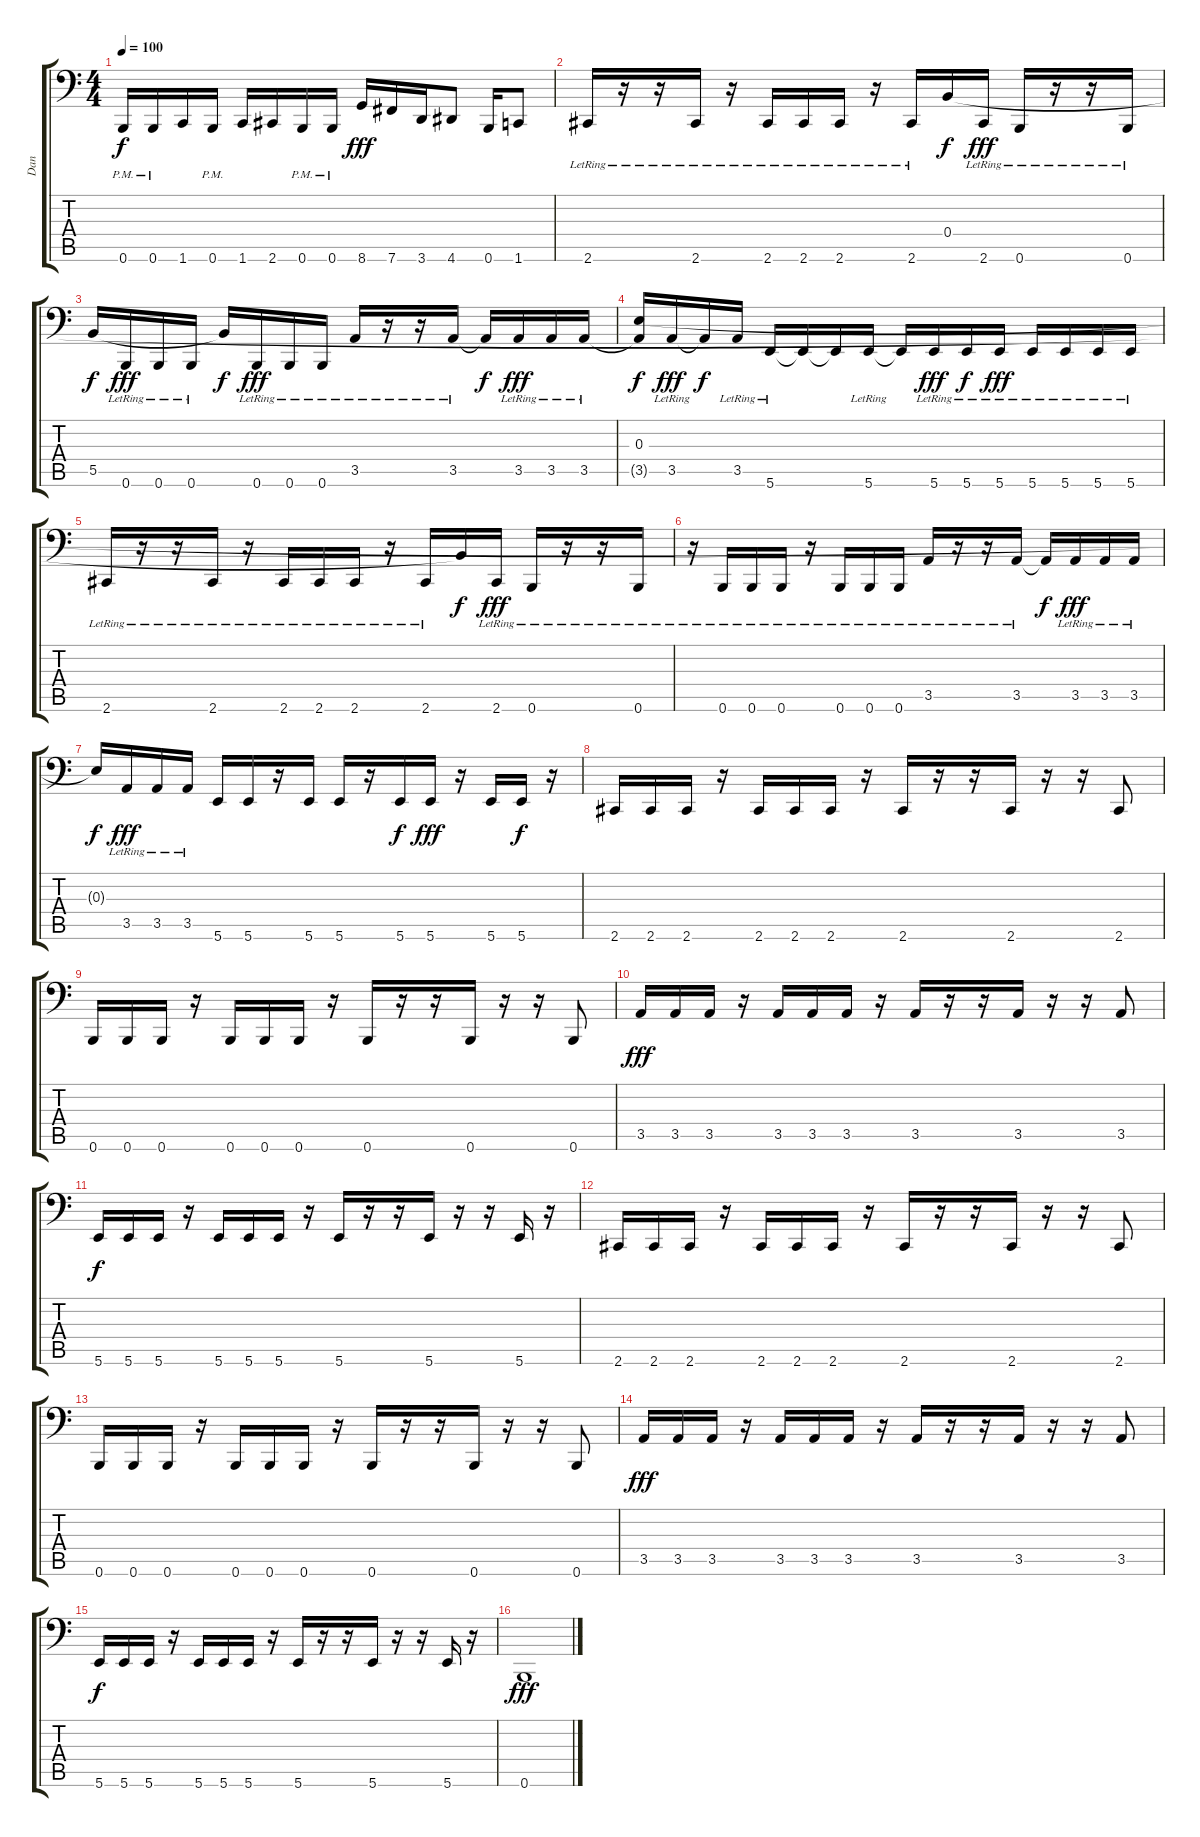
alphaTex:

\track ("Dan" "Dan") {instrument slapbass1}
\staff {score tabs}
\tuning (Db3 Ab2 E2 B1 Gb1 B0) {hide}
\ts (4 4)
\tempo 100
\clef f4
\ks c
0.6{pm}.16{dy f} 0.6{pm}.16 1.6.16 0.6{pm}.16 1.6.16 2.6.16 0.6{pm}.16 0.6{pm}.16 8.6.16{dy fff} 7.6.16 3.6.16 4.6.8 0.6.16 1.6.8 |
2.6{lr}.16 r.16 r.16 2.6{lr}.16 r.16 2.6{lr}.16 2.6{lr}.16 2.6{lr}.16 r.16 2.6{lr}.16 0.4.16{dy f} 2.6{lr}.16{dy fff} 0.6{lr}.16 r.16 r.16 0.6{lr}.16 |
5.5.16{dy f} 0.6{lr}.16{dy fff} 0.6{lr}.16 0.6{lr}.16 5.5{t}.16{dy f} 0.6{lr}.16{dy fff} 0.6{lr}.16 0.6{lr}.16 3.5{lr}.16 r.16 r.16 3.5{lr}.16 3.5{t}.16{dy f} 3.5{lr}.16{dy fff} 3.5{lr}.16 3.5{lr}.16 |
(0.3 3.5{t}).16{dy f} 3.5{lr}.16{dy fff} 3.5{t}.16{dy f} 3.5{lr}.16 5.6{lr}.16 5.6{t}.16 5.6{t}.16 5.6{lr}.16 5.6{t}.16 5.6{lr}.16{dy fff} 5.6{lr}.16{dy f} 5.6{lr}.16{dy fff} 5.6{lr}.16 5.6{lr}.16 5.6{lr}.16 5.6{lr}.16 |
2.6{lr}.16 r.16 r.16 2.6{lr}.16 r.16 2.6{lr}.16 2.6{lr}.16 2.6{lr}.16 r.16 2.6{lr}.16 0.4{t}.16{dy f} 2.6{lr}.16{dy fff} 0.6{lr}.16 r.16 r.16 0.6{lr}.16 |
r.16 0.6{lr}.16 0.6{lr}.16 0.6{lr}.16 r.16 0.6{lr}.16 0.6{lr}.16 0.6{lr}.16 3.5{lr}.16 r.16 r.16 3.5{lr}.16 3.5{t}.16{dy f} 3.5{lr}.16{dy fff} 3.5{lr}.16 3.5{lr}.16 |
0.3{t}.16{dy f} 3.5{lr}.16{dy fff} 3.5{lr}.16 3.5{lr}.16 5.6.16 5.6.16 r.16 5.6.16 5.6.16 r.16 5.6.16{dy f} 5.6.16{dy fff} r.16 5.6.16 5.6.16{dy f} r.16 |
2.6.16 2.6.16 2.6.16 r.16 2.6.16 2.6.16 2.6.16 r.16 2.6.16 r.16 r.16 2.6.16 r.16 r.16 2.6.8 |
0.6.16 0.6.16 0.6.16 r.16 0.6.16 0.6.16 0.6.16 r.16 0.6.16 r.16 r.16 0.6.16 r.16 r.16 0.6.8 |
3.5.16{dy fff} 3.5.16 3.5.16 r.16 3.5.16 3.5.16 3.5.16 r.16 3.5.16 r.16 r.16 3.5.16 r.16 r.16 3.5.8 |
5.6.16{dy f} 5.6.16 5.6.16 r.16 5.6.16 5.6.16 5.6.16 r.16 5.6.16 r.16 r.16 5.6.16 r.16 r.16 5.6.16 r.16 |
2.6.16 2.6.16 2.6.16 r.16 2.6.16 2.6.16 2.6.16 r.16 2.6.16 r.16 r.16 2.6.16 r.16 r.16 2.6.8 |
0.6.16 0.6.16 0.6.16 r.16 0.6.16 0.6.16 0.6.16 r.16 0.6.16 r.16 r.16 0.6.16 r.16 r.16 0.6.8 |
3.5.16{dy fff} 3.5.16 3.5.16 r.16 3.5.16 3.5.16 3.5.16 r.16 3.5.16 r.16 r.16 3.5.16 r.16 r.16 3.5.8 |
5.6.16{dy f} 5.6.16 5.6.16 r.16 5.6.16 5.6.16 5.6.16 r.16 5.6.16 r.16 r.16 5.6.16 r.16 r.16 5.6.16 r.16 |
0.6.1{dy fff}
